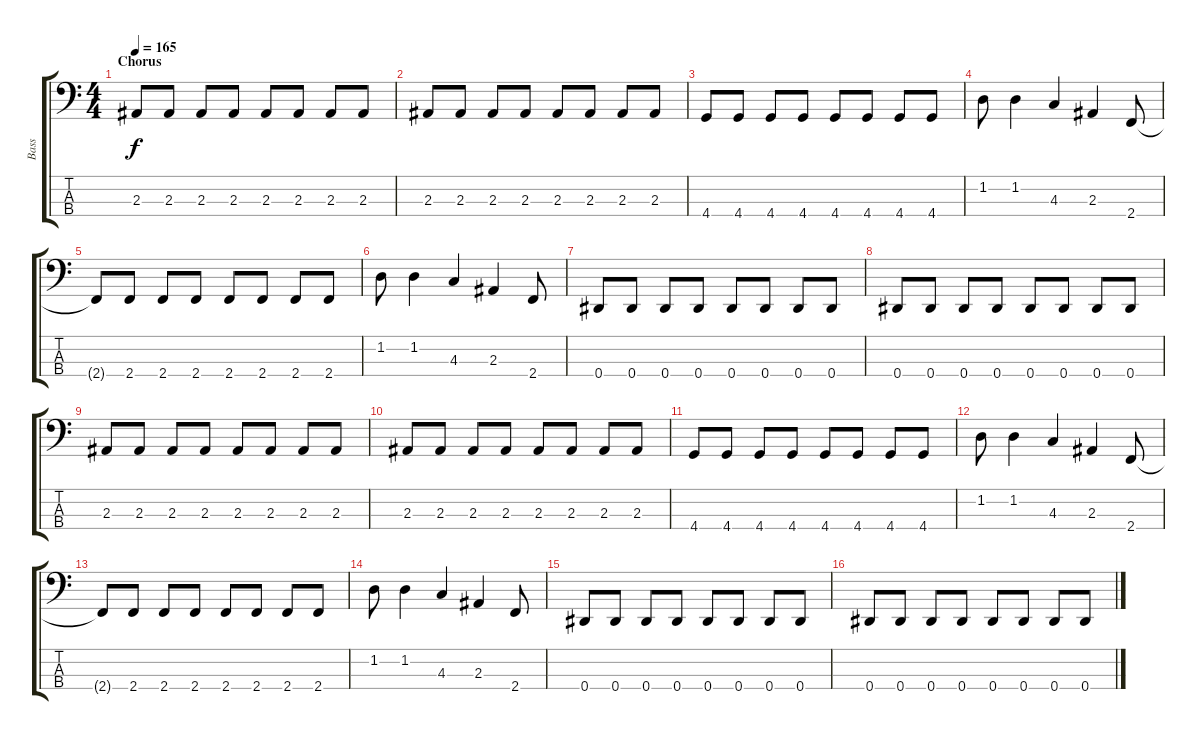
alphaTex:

\track ("Bass" "Bass") {instrument electricbassfinger}
\staff {score tabs}
\tuning (Gb2 Db2 Ab1 Eb1) {hide}
\ts (4 4)
\section ("" "Chorus")
\tempo 165
\clef f4
\ks c
2.3.8{dy f} 2.3.8 2.3.8 2.3.8 2.3.8 2.3.8 2.3.8 2.3.8 |
2.3.8 2.3.8 2.3.8 2.3.8 2.3.8 2.3.8 2.3.8 2.3.8 |
4.4.8 4.4.8 4.4.8 4.4.8 4.4.8 4.4.8 4.4.8 4.4.8 |
1.2.8 1.2.4 4.3.4 2.3.4 2.4.8 |
2.4{t}.8 2.4.8 2.4.8 2.4.8 2.4.8 2.4.8 2.4.8 2.4.8 |
1.2.8 1.2.4 4.3.4 2.3.4 2.4.8 |
0.4.8 0.4.8 0.4.8 0.4.8 0.4.8 0.4.8 0.4.8 0.4.8 |
0.4.8 0.4.8 0.4.8 0.4.8 0.4.8 0.4.8 0.4.8 0.4.8 |
2.3.8 2.3.8 2.3.8 2.3.8 2.3.8 2.3.8 2.3.8 2.3.8 |
2.3.8 2.3.8 2.3.8 2.3.8 2.3.8 2.3.8 2.3.8 2.3.8 |
4.4.8 4.4.8 4.4.8 4.4.8 4.4.8 4.4.8 4.4.8 4.4.8 |
1.2.8 1.2.4 4.3.4 2.3.4 2.4.8 |
2.4{t}.8 2.4.8 2.4.8 2.4.8 2.4.8 2.4.8 2.4.8 2.4.8 |
1.2.8 1.2.4 4.3.4 2.3.4 2.4.8 |
0.4.8 0.4.8 0.4.8 0.4.8 0.4.8 0.4.8 0.4.8 0.4.8 |
0.4.8 0.4.8 0.4.8 0.4.8 0.4.8 0.4.8 0.4.8 0.4.8
